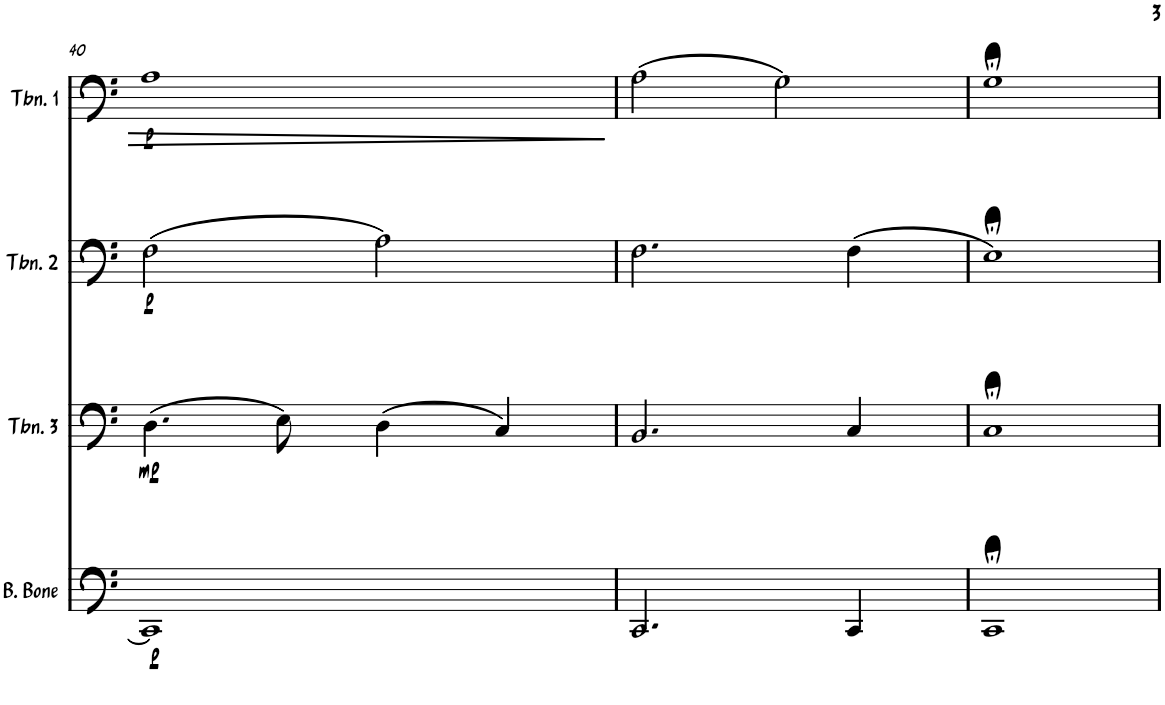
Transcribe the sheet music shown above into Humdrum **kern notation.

**kern	**dynam	**kern	**dynam	**kern	**dynam	**kern	**dynam
*part4	*part4	*part3	*part3	*part2	*part2	*part1	*part1
*staff4	*staff4	*staff3	*staff3	*staff2	*staff2	*staff1	*staff1
*I"Bass Bone	*	*I"Trombone 3	*	*I"Trombone 2	*	*I"Trombone 1	*
*I'B. Bone	*	*I'Tbn. 3	*	*I'Tbn. 2	*	*I'Tbn. 1	*
!!LO:PB:g=z
*clefF4	*	*clefF4	*	*clefF4	*	*clefF4	*
*k[]	*	*k[]	*	*k[]	*	*k[]	*
*M4/4	*	*M4/4	*	*M4/4	*	*M4/4	*
=40	=40	=40	=40	=40	=40	=40	=40
!	!LO:DY:b	!	!LO:DY:b	!	!LO:DY:b	!	!LO:DY:b
1CC]	p	(4.D\	mp	(2F\	p	1A	p
.	.	8E\)	.	.	.	.	.
.	.	(4D\	.	2A\)	.	.	.
.	.	4C/)	.	.	.	.	.
=41	=41	=41	=41	=41	=41	=41	=41
2.CC/	.	2.BB/	.	2.F\	.	(2A\	.
.	.	.	.	.	.	2G\)	.
4CC/	.	4C/	.	(4F\	.	.	.
=42	=42	=42	=42	=42	=42	=42	=42
1CC;<	.	1C;<	.	1E;<)	.	1G;<	.
=	=	=	=	=	=	=	=
*-	*-	*-	*-	*-	*-	*-	*-
